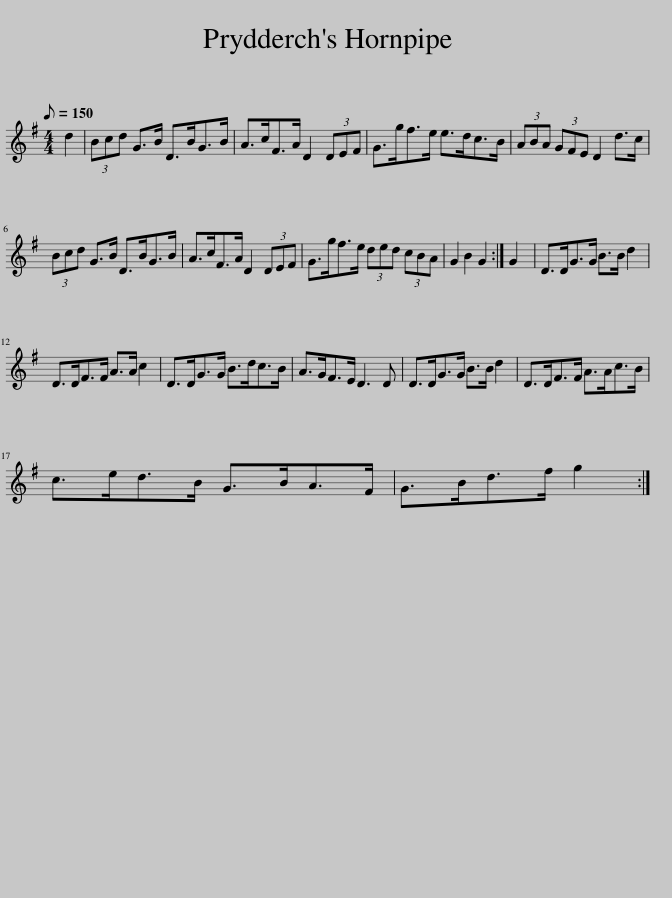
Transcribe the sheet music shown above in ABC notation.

X:1
L:1/8
Q:1/8=150
M:4/4
I:linebreak $
K:G
V:1 treble
V:1
 d2 | (3Bcd G>B D>BG>B | A>cF>A D2 (3DEF | G>gf>e e>dc>B | (3ABA (3GFE D2 d>c |$ %5
 (3Bcd G>B D>BG>B | A>cF>A D2 (3DEF | G>gf>e (3ded (3cBA | G2 B2 G2 :| G2 | %10
 D>DG>G B>B d2 |$ D>DF>F A>A c2 | D>DG>G B>dc>B | A>GF>E D3 D | D>DG>G B>B d2 | %15
 D>DF>F A>Ac>B |$ c>ed>B G>BA>F | G>Bd>f g2 :| %18
